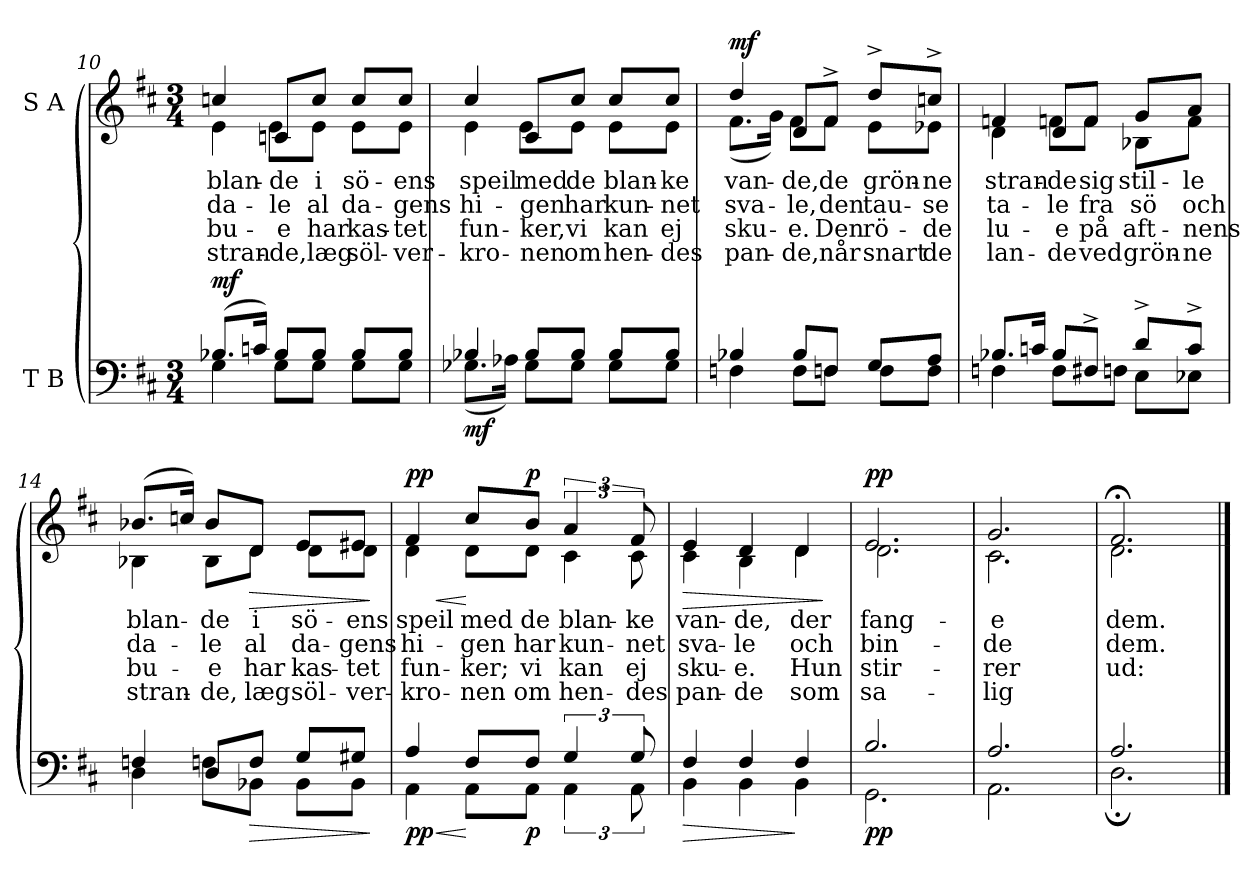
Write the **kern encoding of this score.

**kern	**dynam	**kern	**text	**text	**text	**text	**dynam
*part2	*part2	*part1	*part1	*part1	*part1	*part1	*part1
*staff2	*staff2	*staff1	*staff1	*staff1	*staff1	*staff1	*staff1
*I"T B	*	*I"S A	*	*	*	*	*
*clefF4	*	*clefG2	*	*	*	*	*
*k[f#c#]	*	*k[f#c#]	*	*	*	*	*
*D:	*	*D:	*	*	*	*	*
*M3/4	*	*M3/4	*	*	*	*	*
=10	=10	=10	=10	=10	=10	=10	=10
*^	*	*	*	*	*	*	*
!	!	!LO:DY:a	!	!LO:LY:b	!LO:LY:b	!LO:LY:b	!LO:LY:b	!
*	*	*	*^	*	*	*	*	*
(>8.B-X/L	4G\	mf	4ccn/	4e\	blan-	da-	bu-	stran-	.
16cn/Jk)	.	.	.	.	.	.	.	.	.
!	!	!	!	!	!LO:LY:b	!LO:LY:b	!LO:LY:b	!LO:LY:b	!
8B-/L	8G\L	.	8cn/L	8e\L	-de	-le	-e	-de,	.
!	!	!	!	!	!LO:LY:b	!LO:LY:b	!LO:LY:b	!LO:LY:b	!
8B-/J	8G\J	.	8cc/J	8e\J	i	al	har	læg	.
!	!	!	!	!	!LO:LY:b	!LO:LY:b	!LO:LY:b	!LO:LY:b	!
8B-/L	8G\L	.	8cc/L	8e\L	sö-	da-	kas-	söl-	.
!	!	!	!	!	!LO:LY:b	!LO:LY:b	!LO:LY:b	!LO:LY:b	!
8B-/J	8G\J	.	8cc/J	8e\J	-ens	-gens	-tet	-ver-	.
=11	=11	=11	=11	=11	=11	=11	=11	=11	=11
!	!	!LO:DY:b	!	!	!LO:LY:b	!LO:LY:b	!LO:LY:b	!LO:LY:b	!
4B-X/	(<8.G-X\L	mf	4cc#i/	4e\	speil	hi-	fun-	-kro-	.
.	16A-X\Jk)	.	.	.	.	.	.	.	.
!	!	!	!	!	!LO:LY:b	!LO:LY:b	!LO:LY:b	!LO:LY:b	!
8B-/L	8G-\L	.	8c#/L	8e\L	med	-gen	-ker,	-nen	.
!	!	!	!	!	!LO:LY:b	!LO:LY:b	!LO:LY:b	!LO:LY:b	!
8B-/J	8G-\J	.	8cc#/J	8e\J	de	har	vi	om	.
!	!	!	!	!	!LO:LY:b	!LO:LY:b	!LO:LY:b	!LO:LY:b	!
8B-/L	8G-\L	.	8cc#/L	8e\L	blan-	kun-	kan	hen-	.
!	!	!	!	!	!LO:LY:b	!LO:LY:b	!LO:LY:b	!LO:LY:b	!
8B-/J	8G-\J	.	8cc#/J	8e\J	-ke	-net	ej	-des	.
!!LO:LB:g=z	!!
=12	=12	=12	=12	=12	=12	=12	=12	=12	=12
!	!	!	!	!	!LO:LY:b	!LO:LY:b	!LO:LY:b	!LO:LY:b	!LO:DY:b
4B-X/	4Fn\	.	4dd/	(<8.f#\L	van-	sva-	sku-	pan-	mf
.	.	.	.	16g\Jk)	.	.	.	.	.
!	!	!	!	!	!LO:LY:b	!LO:LY:b	!LO:LY:b	!LO:LY:b	!
8B-/L	8F\L	.	8d/L	8f#\L	-de,	-le,	-e.	-de,	.
!	!	!	!	!	!LO:LY:b	!LO:LY:b	!LO:LY:b	!LO:LY:b	!
8Fn/J	8F\J	.	8f#^>/J	8f#\J	de	den	Den	når	.
!	!	!	!	!	!LO:LY:b	!LO:LY:b	!LO:LY:b	!LO:LY:b	!
8G/L	8F\L	.	8dd^>/L	8e\L	grön-	tau-	rö-	snart	.
!	!	!	!	!	!LO:LY:b	!LO:LY:b	!LO:LY:b	!LO:LY:b	!
8A/J	8F\J	.	8ccn^>/J	8e-X\J	-ne	-se	-de	de	.
=13	=13	=13	=13	=13	=13	=13	=13	=13	=13
!	!	!	!	!	!LO:LY:b	!LO:LY:b	!LO:LY:b	!LO:LY:b	!
8.B-X/L	4Fn\	.	4fn/	4d\	stran-	ta-	lu-	lan-	.
16cn/Jk	.	.	.	.	.	.	.	.	.
!	!	!	!	!	!LO:LY:b	!LO:LY:b	!LO:LY:b	!LO:LY:b	!
8B-/L	8F\L	.	8d/L	8fn\L	-de	-le	-e	-de	.
!	!	!	!	!	!LO:LY:b	!LO:LY:b	!LO:LY:b	!LO:LY:b	!
8F#^>/J	8Fn\J	.	8f/J	8f\J	sig	fra	på	ved	.
!	!	!	!	!	!LO:LY:b	!LO:LY:b	!LO:LY:b	!LO:LY:b	!
8d^>/L	8E\L	.	8g/L	8B-X\L	stil-	sö	aft-	grön-	.
!	!	!	!	!	!LO:LY:b	!LO:LY:b	!LO:LY:b	!LO:LY:b	!
8c^>/J	8E-X\J	.	8a/J	8f\J	-le	och	-nens	-ne	.
=14	=14	=14	=14	=14	=14	=14	=14	=14	=14
!	!	!	!	!	!LO:LY:b	!LO:LY:b	!LO:LY:b	!LO:LY:b	!
4Fn/	4D\	.	(>8.b-X/L	4B-X\	blan-	da-	bu-	stran-	.
.	.	.	16ccn/Jk)	.	.	.	.	.	.
!	!	!	!	!	!LO:LY:b	!LO:LY:b	!LO:LY:b	!LO:LY:b	!
8D/L	8Fn\L	.	8b-/L	8B-\L	-de	-le	-e	-de,	.
!	!	!LO:HP:b	!	!	!LO:LY:b	!LO:LY:b	!LO:LY:b	!LO:LY:b	!LO:HP:b
8F/J	8BB-X\J	>	8d/J	8d\J	i	al	har	læg	>
!	!	!	!	!	!LO:LY:b	!LO:LY:b	!LO:LY:b	!LO:LY:b	!
8G/L	8BB-\L	.	8e/L	8d\L	sö-	da-	kas-	söl-	.
!	!	!	!	!	!LO:LY:b	!LO:LY:b	!LO:LY:b	!LO:LY:b	!
8G#X/J	8BB-\J	.	8e#X/J	8d\J	-ens	-gens	-tet	-ver-	.
*v	*v	*	*	*	*	*	*	*	*
*	*	*v	*v	*	*	*	*	*
.	]	.	.	.	.	.	]
!!LO:LB:g=z
=15	=15	=15	=15	=15	=15	=15	=15
!	!LO:HP:b	!	!LO:LY:b	!LO:LY:b	!LO:LY:b	!LO:LY:b	!LO:HP:b
*^	*	*^	*	*	*	*	*
!	!	!LO:DY:n=1:b	!	!	!	!	!	!	!LO:DY:n=1:a
4A/	4AA\	< pp	4f#i/	4d\	speil	hi-	fun-	-kro-	< pp
!	!	!	!	!	!LO:LY:b	!LO:LY:b	!LO:LY:b	!LO:LY:b	!
8F#/L	8AA\L	[	8cc#i/L	8d\L	med	-gen	-ker;	-nen	[
!	!	!LO:DY:n=2:b	!	!	!LO:LY:b	!LO:LY:b	!LO:LY:b	!LO:LY:b	!LO:DY:n=2:a
8F#/J	8AA\J	p	8b/J	8d\J	de	har	vi	om	p
!	!	!	!	!	!LO:LY:b	!LO:LY:b	!LO:LY:b	!LO:LY:b	!
6G/	6AA\	.	6a/	6c#\	blan-	kun-	kan	hen-	.
!	!	!	!	!	!LO:LY:b	!LO:LY:b	!LO:LY:b	!LO:LY:b	!
12G/	12AA\	.	12f#/	12c#\	-ke	-net	ej	-des	.
=16	=16	=16	=16	=16	=16	=16	=16	=16	=16
!	!	!LO:HP:b	!	!	!LO:LY:b	!LO:LY:b	!LO:LY:b	!LO:LY:b	!LO:HP:b
4F#/	4BB\	>	4e/	4c#\	van-	sva-	sku-	pan-	>
!	!	!	!	!	!LO:LY:b	!LO:LY:b	!LO:LY:b	!LO:LY:b	!
4F#/	4BB\	.	4d/	4B\	-de,	-le	-e.	-de	.
!	!	!	!	!	!LO:LY:b	!LO:LY:b	!LO:LY:b	!LO:LY:b	!
4F#/	4BB\	]	4d/	4d\	der	och	Hun	som	.
*v	*v	*	*	*	*	*	*	*	*
*	*	*v	*v	*	*	*	*	*
.	.	.	.	.	.	.	]
=17	=17	=17	=17	=17	=17	=17	=17
*^	*	*	*	*	*	*	*
!	!	!LO:DY:b	!	!LO:LY:b	!LO:LY:b	!LO:LY:b	!LO:LY:b	!LO:DY:a
*	*	*	*^	*	*	*	*	*
2.B/	2.GG\	pp	2.e/	2.d\	fang-	bin-	stir-	sa-	pp
=18	=18	=18	=18	=18	=18	=18	=18	=18	=18
!	!	!	!	!	!LO:LY:b	!LO:LY:b	!LO:LY:b	!LO:LY:b	!
2.A/	2.AA\	.	2.g/	2.c#\	-e	-de	-rer	-lig	.
=19	=19	=19	=19	=19	=19	=19	=19	=19	=19
!	!	!	!	!	!LO:LY:b	!LO:LY:b	!LO:LY:b	!	!
2.A/	2.D;\	.	2.f#;</	2.d\	dem.	dem.	ud:	.	.
*v	*v	*	*	*	*	*	*	*	*
*	*	*v	*v	*	*	*	*	*
==	==	==	==	==	==	==	==
*-	*-	*-	*-	*-	*-	*-	*-
